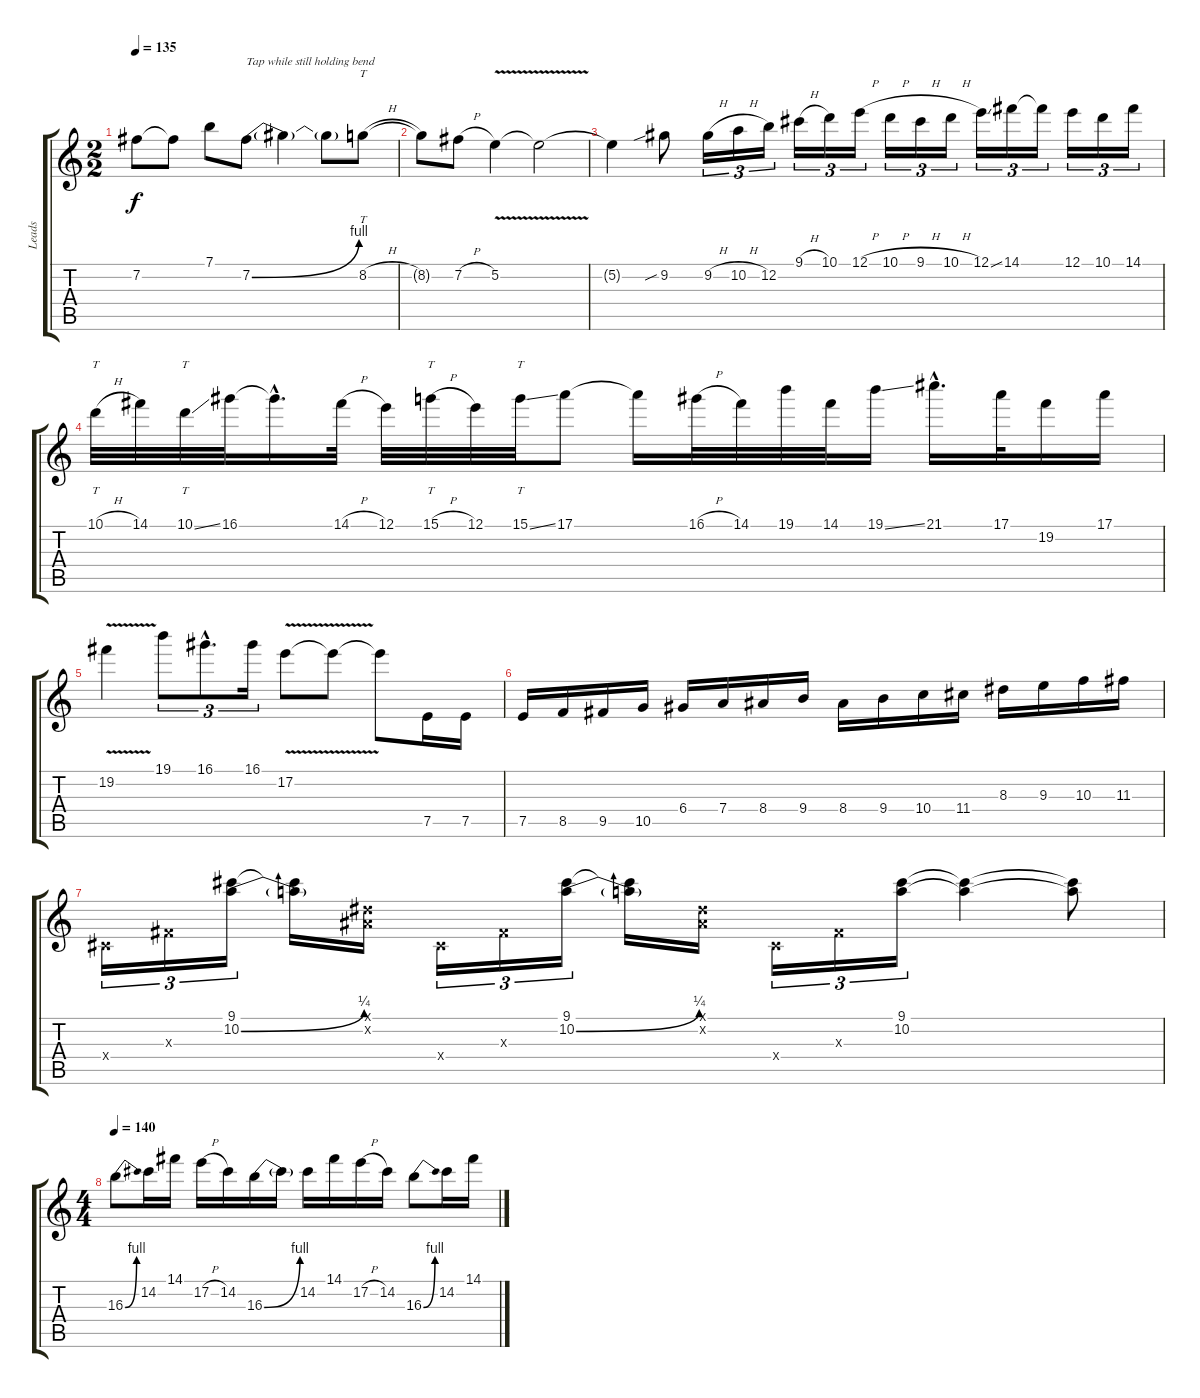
\track ("Leads" "Leads") {instrument distortionguitar}
\staff {score tabs}
\tuning (E4 B3 G3 D3 A2 E2) {hide}
\ts (2 2)
\tempo 135
\clef g2
\ks c
7.2{t}.8{dy f} 7.2{t}.8 7.1.8 7.2{be (bend 0 0 60 4)}.8{txt "Tap while still holding bend"} 7.2{t}.4 7.2{t}.8 8.2{h}.8{tt} |
8.2{t}.8 7.2{h}.8 5.2{v}.4 5.2{t}.2 |
5.2{t}.4 9.2{sib}.8 9.2{h}.16{tu (3 2)} 10.2{h}.16{tu (3 2)} 12.2.16{tu (3 2)} 9.1{h}.16{tu (3 2)} 10.1.16{tu (3 2)} 12.1{h}.16{tu (3 2)} 10.1{h}.16{tu (3 2)} 9.1{h}.16{tu (3 2)} 10.1{h}.16{tu (3 2)} 12.1{ss}.16{tu (3 2)} 14.1.16{tu (3 2)} 14.1{t}.16{tu (3 2)} 12.1.16{tu (3 2)} 10.1.16{tu (3 2)} 14.1.16{tu (3 2)} |
10.1{h}.32{tt} 14.1.32 10.1{ss}.32{tt} 16.1.32 16.1{hac t}.16{d} 14.1{h}.32 12.1.32 15.1{h}.32{tt} 12.1.32 15.1{ss}.32{tt} 17.1.8 17.1{t}.16 16.1{h}.32 14.1.32 19.1.32 14.1.32 19.1{ss}.16 21.1{hac}.16{d} 17.1.32 19.2.16 17.1.16 |
19.2{v}.4 19.1.8{tu (3 2)} 16.1{hac}.8{d tu (3 2)} 16.1.16{tu (3 2)} 17.2{v}.8 17.2{t}.8 17.2{t}.8 7.5.16 7.5.16 |
7.5.16 8.5.16 9.5.16 10.5.16 6.4.16 7.4.16 8.4.16 9.4.16 8.4.16 9.4.16 10.4.16 11.4.16 8.3.16 9.3.16 10.3.16 11.3.16 |
-1.4{x}.16{tu (3 2)} -1.3{x}.16{tu (3 2)} (9.1 10.2{be (bend 0 0 60 1)}).16{tu (3 2)} (9.1{t} 10.2{t}).16 (-1.1{x} -1.2{x}).16 -1.4{x}.16{tu (3 2)} -1.3{x}.16{tu (3 2)} (9.1 10.2{be (bend 0 0 60 1)}).16{tu (3 2)} (9.1{t} 10.2{t}).16 (-1.1{x} -1.2{x}).16 -1.4{x}.16{tu (3 2)} -1.3{x}.16{tu (3 2)} (9.1 10.2).16{tu (3 2)} (9.1{t} 10.2{t}).4 (9.1{t} 10.2{t}).8 |
\ts (4 4)
\tempo 140
16.3{be (bend 0 0 60 4)}.8 14.2.16 14.1.16 17.2{h}.16 14.2.16 16.3{be (bend 0 0 60 4)}.16 16.3{t}.16 14.2.16 14.1.16 17.2{h}.16 14.2.16 16.3{be (bend 0 0 60 4)}.8 14.2.16 14.1.16
